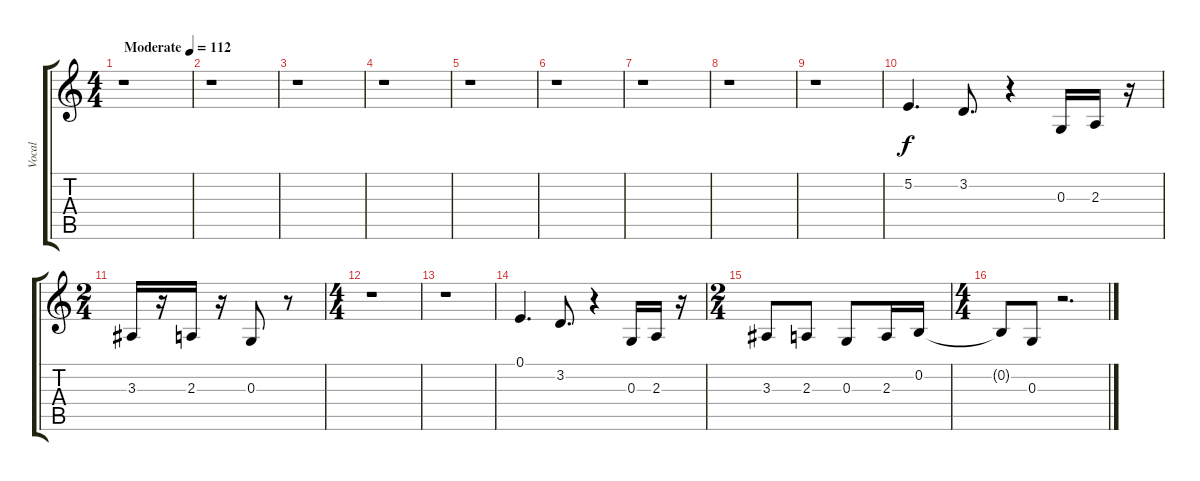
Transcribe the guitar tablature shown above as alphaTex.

\track ("Vocal" "Vocal") {instrument lead2sawtooth}
\staff {score tabs}
\tuning (E4 B3 G3 D3 A2 E2) {hide}
\ts (4 4)
\tempo (112 "Moderate")
\clef g2
\ks c
r.1{dy f instrument lead2sawtooth} |
r.1 |
r.1 |
r.1 |
r.1 |
r.1 |
r.1 |
r.1 |
r.1 |
5.2.4{d} 3.2.8{d} r.4 0.3.16 2.3.16 r.16 |
\ts (2 4)
3.3.16 r.16 2.3.16 r.16 0.3.8 r.8 |
\ts (4 4)
r.1 |
r.1 |
0.1.4{d} 3.2.8{d} r.4 0.3.16 2.3.16 r.16 |
\ts (2 4)
3.3.8 2.3.8 0.3.8 2.3.16 0.2.16 |
\ts (4 4)
0.2{t}.8 0.3.8 r.2{d}
